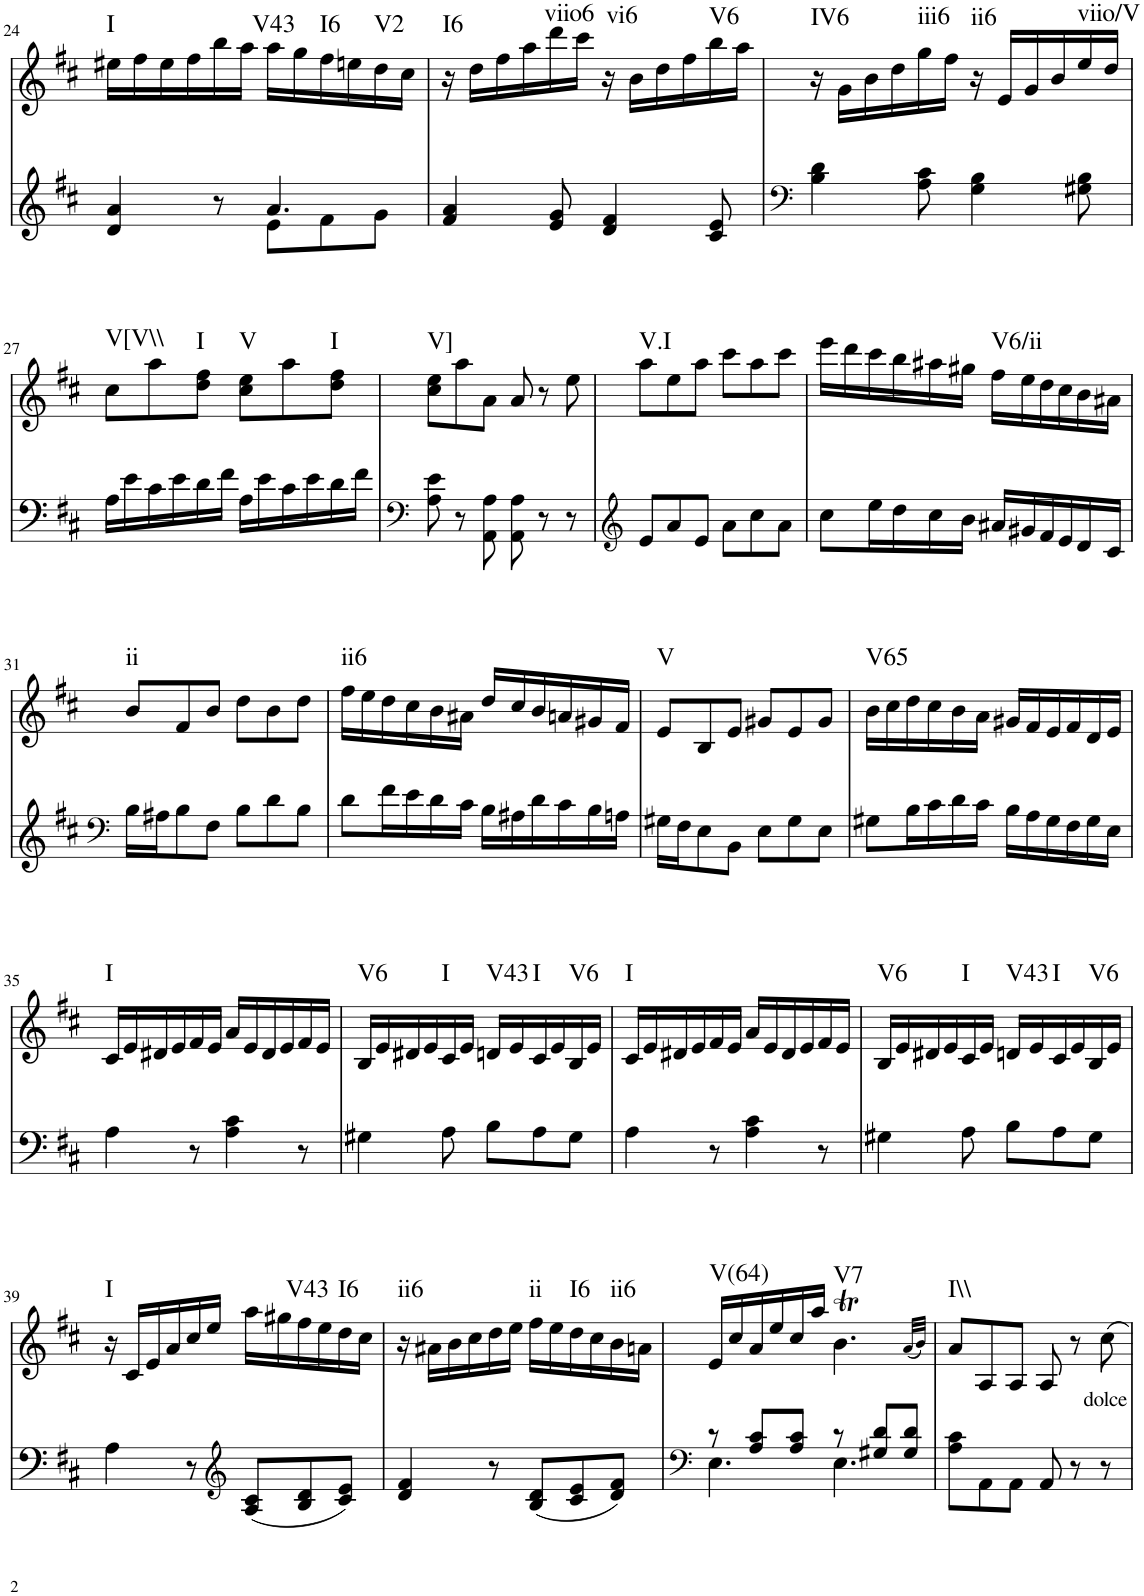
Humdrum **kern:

**kern	**kern	**harte
*part2	*part1	*part1
*staff2	*staff1	*
*I"Piano, unbenannt	*I"Piano, unbenannt	*
*I'Pno	*I'Pno	*
!!LO:PB:g=z
*clefG2	*clefG2	*
*k[f#c#]	*k[f#c#]	*
*M6/8	*M6/8	*
=24	=24	=24
*^	*	*
!	!	!	!LO:H:kt=I
4d/ 4a/	4.ryy	16ee#X\LL	N
.	.	16ff#\	.
.	.	16ee#\	.
.	.	16ff#\	.
8r	.	16bb\	.
.	.	16aa\JJ	.
!	!	!	!LO:H:kt=V43
4.a/	8e\L	16aa\LL	N
.	.	16gg\	.
!	!	!	!LO:H:kt=I6
.	8f#\	16ff#\	N
.	.	16een\	.
!	!	!	!LO:H:kt=V2
.	8g\J	16dd\	N
.	.	16cc#\JJ	.
*v	*v	*	*
=25	=25	=25
!	!	!LO:H:kt=I6
4f#/ 4a/	16r	N
.	16dd\LL	.
.	16ff#\	.
.	16aa\	.
!	!	!LO:H:kt=viio6
8e/ 8g/	16ddd\	N
.	16ccc#\JJ	.
!	!	!LO:H:kt=vi6
4d/ 4f#/	16r	N
.	16b\LL	.
.	16dd\	.
.	16ff#\	.
!	!	!LO:H:kt=V6
8c#/ 8e/	16bb\	N
.	16aa\JJ	.
=26	=26	=26
*clefF4	*	*
!	!	!LO:H:kt=IV6
4B\ 4d\	16r	N
.	16g\LL	.
.	16b\	.
.	16dd\	.
!	!	!LO:H:kt=iii6
8A\ 8c#\	16gg\	N
.	16ff#\JJ	.
!	!	!LO:H:kt=ii6
4G\ 4B\	16r	N
.	16e/LL	.
.	16g/	.
.	16b/	.
!	!	!LO:H:kt=viio/V
8G#X\ 8B\	16ee/	N
.	16dd/JJ	.
!!LO:LB:g=z
=27	=27	=27
!	!	!LO:H:kt=V[V\\
16A\LL	8cc#\L	N
16e\	.	.
16c#\	8aa\	.
16e\	.	.
!	!	!LO:H:kt=I
16d\	8dd\ 8ff#\J	N
16f#\JJ	.	.
!	!	!LO:H:kt=V
16A\LL	8cc#\ 8ee\L	N
16e\	.	.
16c#\	8aa\	.
16e\	.	.
!	!	!LO:H:kt=I
16d\	8dd\ 8ff#\J	N
16f#\JJ	.	.
=28	=28	=28
*clefF4	*	*
!	!	!LO:H:kt=V]
8A\ 8e\	8cc#\ 8ee\L	N
8r	8aa\	.
8AA\ 8A\	8a\J	.
8AA\ 8A\	8a/	.
8r	8r	.
8r	8ee\	.
=29	=29	=29
*clefG2	*	*
!	!	!LO:H:kt=V.I
8e/L	8aa\L	N
8a/	8ee\	.
8e/J	8aa\J	.
8a\L	8ccc#\L	.
8cc#\	8aa\	.
8a\J	8ccc#\J	.
=30	=30	=30
8cc#\L	16eee\LL	.
.	16ddd\	.
16ee\L	16ccc#\	.
16dd\	16bb\	.
16cc#\	16aa#X\	.
16b\JJ	16gg#X\JJ	.
!	!	!LO:H:kt=V6/ii
16a#X/LL	16ff#\LL	N
16g#X/	16ee\	.
16f#/	16dd\	.
16e/	16cc#\	.
16d/	16b\	.
16c#/JJ	16a#X\JJ	.
!!LO:LB:g=z
=31	=31	=31
*clefF4	*	*
!	!	!LO:H:kt=ii
16B\LL	8b/L	N
16A#X\J	.	.
8B\	8f#/	.
8F#\J	8b/J	.
8B\L	8dd\L	.
8d\	8b\	.
8B\J	8dd\J	.
=32	=32	=32
!	!	!LO:H:kt=ii6
8d\L	16ff#\LL	N
.	16ee\	.
16f#\L	16dd\	.
16e\	16cc#\	.
16d\	16b\	.
16c#\JJ	16a#X\JJ	.
16B\LL	16dd/LL	.
16A#X\	16cc#/	.
16d\	16b/	.
16c#\	16an/	.
16B\	16g#X/	.
16An\JJ	16f#/JJ	.
=33	=33	=33
!	!	!LO:H:kt=V
16G#X\LL	8e/L	N
16F#\J	.	.
8E\	8B/	.
8BB\J	8e/J	.
8E\L	8g#X/L	.
8G#\	8e/	.
8E\J	8g#/J	.
=34	=34	=34
!	!	!LO:H:kt=V65
8G#X\L	16b\LL	N
.	16cc#\	.
16B\L	16dd\	.
16c#\	16cc#\	.
16d\	16b\	.
16c#\JJ	16a\JJ	.
16B\LL	16g#X/LL	.
16A\	16f#/	.
16G#\	16e/	.
16F#\	16f#/	.
16G#\	16d/	.
16E\JJ	16e/JJ	.
!!LO:LB:g=z
=35	=35	=35
!	!	!LO:H:kt=I
4A\	16c#/LL	N
.	16e/	.
.	16d#X/	.
.	16e/	.
8r	16f#/	.
.	16e/JJ	.
4A\ 4c#\	16a/LL	.
.	16e/	.
.	16d#/	.
.	16e/	.
8r	16f#/	.
.	16e/JJ	.
=36	=36	=36
!	!	!LO:H:kt=V6
4G#X\	16B/LL	N
.	16e/	.
.	16d#X/	.
.	16e/	.
!	!	!LO:H:kt=I
8A\	16c#/	N
.	16e/JJ	.
!	!	!LO:H:kt=V43
8B\L	16dn/LL	N
.	16e/	.
!	!	!LO:H:kt=I
8A\	16c#/	N
.	16e/	.
!	!	!LO:H:kt=V6
8G#\J	16B/	N
.	16e/JJ	.
=37	=37	=37
!	!	!LO:H:kt=I
4A\	16c#/LL	N
.	16e/	.
.	16d#X/	.
.	16e/	.
8r	16f#/	.
.	16e/JJ	.
4A\ 4c#\	16a/LL	.
.	16e/	.
.	16d#/	.
.	16e/	.
8r	16f#/	.
.	16e/JJ	.
=38	=38	=38
!	!	!LO:H:kt=V6
4G#X\	16B/LL	N
.	16e/	.
.	16d#X/	.
.	16e/	.
!	!	!LO:H:kt=I
8A\	16c#/	N
.	16e/JJ	.
!	!	!LO:H:kt=V43
8B\L	16dn/LL	N
.	16e/	.
!	!	!LO:H:kt=I
8A\	16c#/	N
.	16e/	.
!	!	!LO:H:kt=V6
8G#\J	16B/	N
.	16e/JJ	.
!!LO:LB:g=z
=39	=39	=39
!	!	!LO:H:kt=I
4A\	16r	N
.	16c#/LL	.
.	16e/	.
.	16a/	.
8r	16cc#/	.
.	16ee/JJ	.
*clefG2	*	*
(8A/ 8c#/L	16aa\LL	.
.	16gg#X\	.
!	!	!LO:H:kt=V43
8B/ 8d/	16ff#\	N
.	16ee\	.
!	!	!LO:H:kt=I6
8c#/ 8e/J)	16dd\	N
.	16cc#\JJ	.
=40	=40	=40
!	!	!LO:H:kt=ii6
4d/ 4f#/	16r	N
.	16a#X\LL	.
.	16b\	.
.	16cc#\	.
8r	16dd\	.
.	16ee\JJ	.
!	!	!LO:H:kt=ii
(8B/ 8d/L	16ff#\LL	N
.	16ee\	.
!	!	!LO:H:kt=I6
8c#/ 8e/	16dd\	N
.	16cc#\	.
!	!	!LO:H:kt=ii6
8d/ 8f#/J)	16b\	N
.	16an\JJ	.
=41	=41	=41
*clefF4	*	*
*^	*	*
!	!	!	!LO:H:kt=V(64)
8r	4.E\	16e/LL	N
.	.	16cc#/	.
8A/ 8c#/L	.	16a/	.
.	.	16ee/	.
8A/ 8c#/J	.	16cc#/	.
.	.	16aa/JJ	.
!	!	!	!LO:H:kt=V7
8r	4.E\	4.bT\	N
8G#X/ 8d/L	.	.	.
8G#/ 8d/J	.	.	.
*v	*v	*	*
.	(32qa/LLL	.
.	32qb/JJJ)	.
=42	=42	=42
!	!	!LO:H:kt=I\\
8A\ 8c#\L	8a/L	N
8AA\	8A/	.
8AA\J	8A/J	.
8AA/	8A/	.
8r	8r	.
!LO:TX:a:t=dolce	!	!
8r	8cc#\	.
=	=	=
*-	*-	*-
